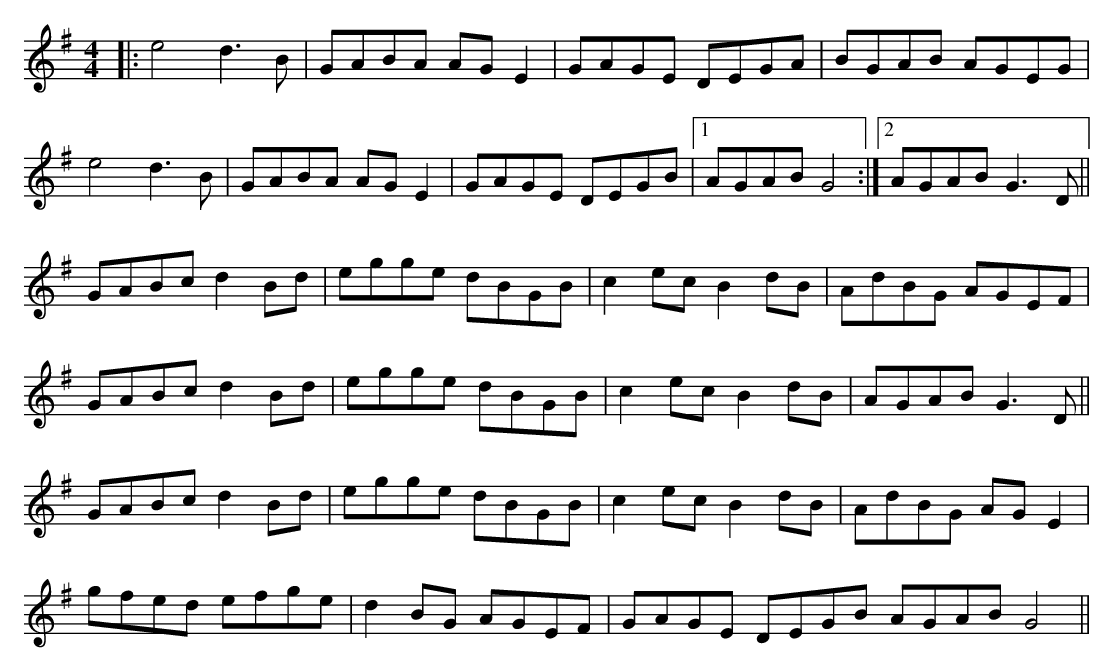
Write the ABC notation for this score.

X:1
M:4/4
K:G
|:e4 d3 B|GABA AGE2|GAGE DEGA|BGAB AGEG|
e4 d3 B|GABA AGE2|GAGE DEGB|1 AGAB G4:|2 AGAB G3 D||
GABc d2Bd|egge dBGB|c2ec B2dB|AdBG AGEF|
GABc d2Bd|egge dBGB|c2ec B2dB|AGAB G3 D||
GABc d2Bd|egge dBGB|c2ec B2dB|AdBG AGE2|
gfed efge|d2BG AGEF|GAGE DEGB AGAB G4||
